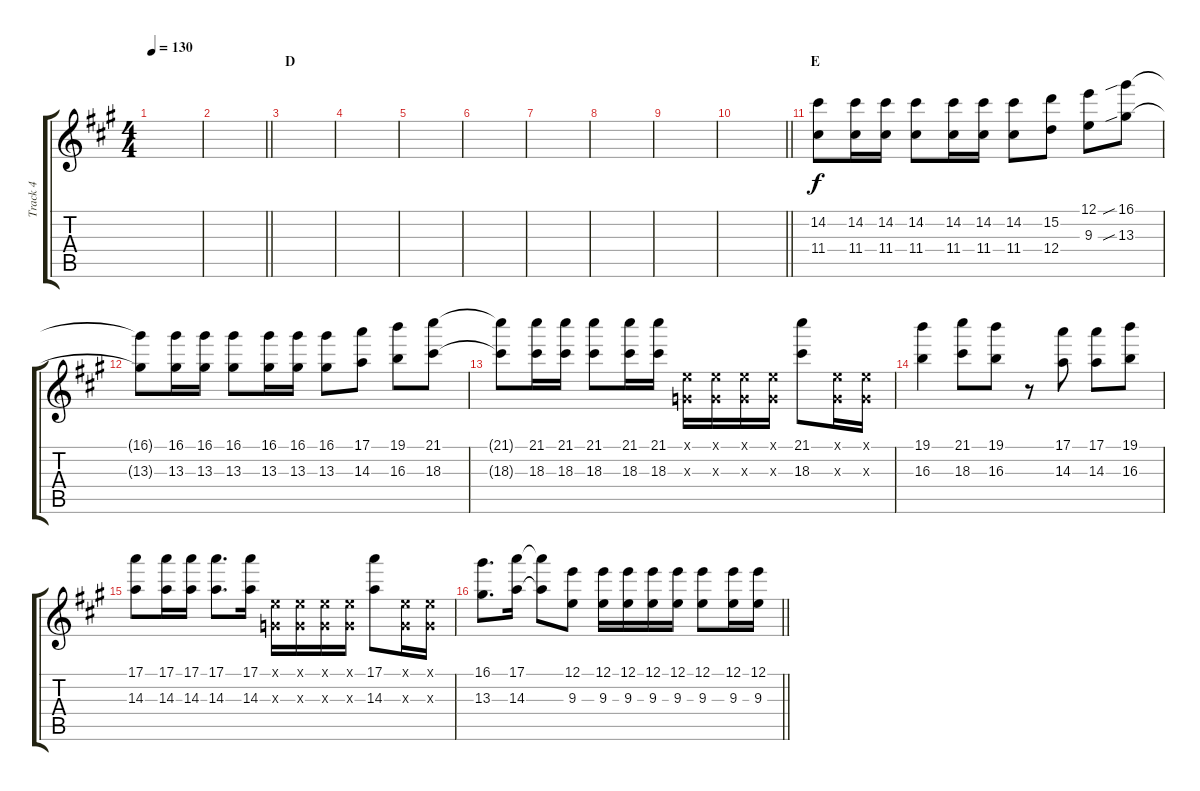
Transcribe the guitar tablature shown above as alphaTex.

\track ("Track 4" "Track 4") {instrument acousticguitarsteel}
\staff {score tabs}
\tuning (E4 B3 G3 D3 A2 E2) {hide}
\ts (4 4)
\tempo 130
\clef g2
\ks a
|
\barLineRight lightlight
|
\section ("" "D")
|
|
|
|
|
|
|
\barLineRight lightlight
|
\section ("" "E")
(14.2 11.4).8{dy f} (14.2 11.4).16 (14.2 11.4).16 (14.2 11.4).8 (14.2 11.4).16 (14.2 11.4).16 (14.2 11.4).8 (15.2 12.4).8 (12.1 9.3).8 (16.1{sib} 13.3{sib}).8 |
(16.1{t} 13.3{t}).8 (16.1 13.3).16 (16.1 13.3).16 (16.1 13.3).8 (16.1 13.3).16 (16.1 13.3).16 (16.1 13.3).8 (17.1 14.3).8 (19.1 16.3).8 (21.1 18.3).8 |
(21.1{t} 18.3{t}).8 (21.1 18.3).16 (21.1 18.3).16 (21.1 18.3).8 (21.1 18.3).16 (21.1 18.3).16 (0.1{x} 0.3{x}).16 (0.1{x} 0.3{x}).16 (0.1{x} 0.3{x}).16 (0.1{x} 0.3{x}).16 (21.1 18.3).8 (0.1{x} 0.3{x}).16 (0.1{x} 0.3{x}).16 |
(19.1 16.3).4 (21.1 18.3).8 (19.1 16.3).8 r.8 (17.1 14.3).8 (17.1 14.3).8 (19.1 16.3).8 |
(17.1 14.3).8 (17.1 14.3).16 (17.1 14.3).16 (17.1 14.3).8{d} (17.1 14.3).16 (0.1{x} 0.3{x}).16 (0.1{x} 0.3{x}).16 (0.1{x} 0.3{x}).16 (0.1{x} 0.3{x}).16 (17.1 14.3).8 (0.1{x} 0.3{x}).16 (0.1{x} 0.3{x}).16 |
\barLineRight lightlight
(16.1 13.3).8{d} (17.1 14.3).16 (17.1{t} 14.3{t}).8 (12.1 9.3).8 (12.1 9.3).16 (12.1 9.3).16 (12.1 9.3).16 (12.1 9.3).16 (12.1 9.3).8 (12.1 9.3).16 (12.1 9.3).16
